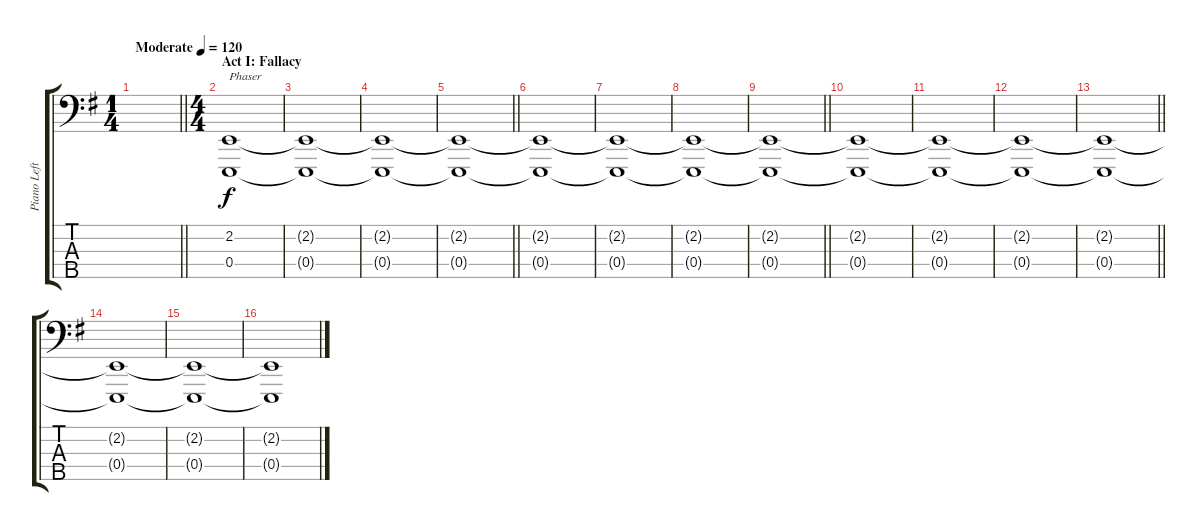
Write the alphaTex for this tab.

\track ("Piano Left Standard" "Piano Left") {instrument acousticgrandpiano}
\staff {score tabs}
\tuning (G2 D2 A1 E1 B0) {hide}
\ts (1 4)
\tempo (120 "Moderate")
\clef f4
\barLineRight lightlight
\ks eminor
|
\ts (4 4)
\section ("" "Act I: Fallacy")
(2.2 0.4).1{txt "Phaser" volume 11 instrument lead1square} |
(2.2{t} 0.4{t}).1 |
(2.2{t} 0.4{t}).1 |
\barLineRight lightlight
(2.2{t} 0.4{t}).1 |
(2.2{t} 0.4{t}).1 |
(2.2{t} 0.4{t}).1 |
(2.2{t} 0.4{t}).1 |
\barLineRight lightlight
(2.2{t} 0.4{t}).1 |
(2.2{t} 0.4{t}).1 |
(2.2{t} 0.4{t}).1 |
(2.2{t} 0.4{t}).1 |
\barLineRight lightlight
(2.2{t} 0.4{t}).1 |
(2.2{t} 0.4{t}).1 |
(2.2{t} 0.4{t}).1 |
(2.2{t} 0.4{t}).1
